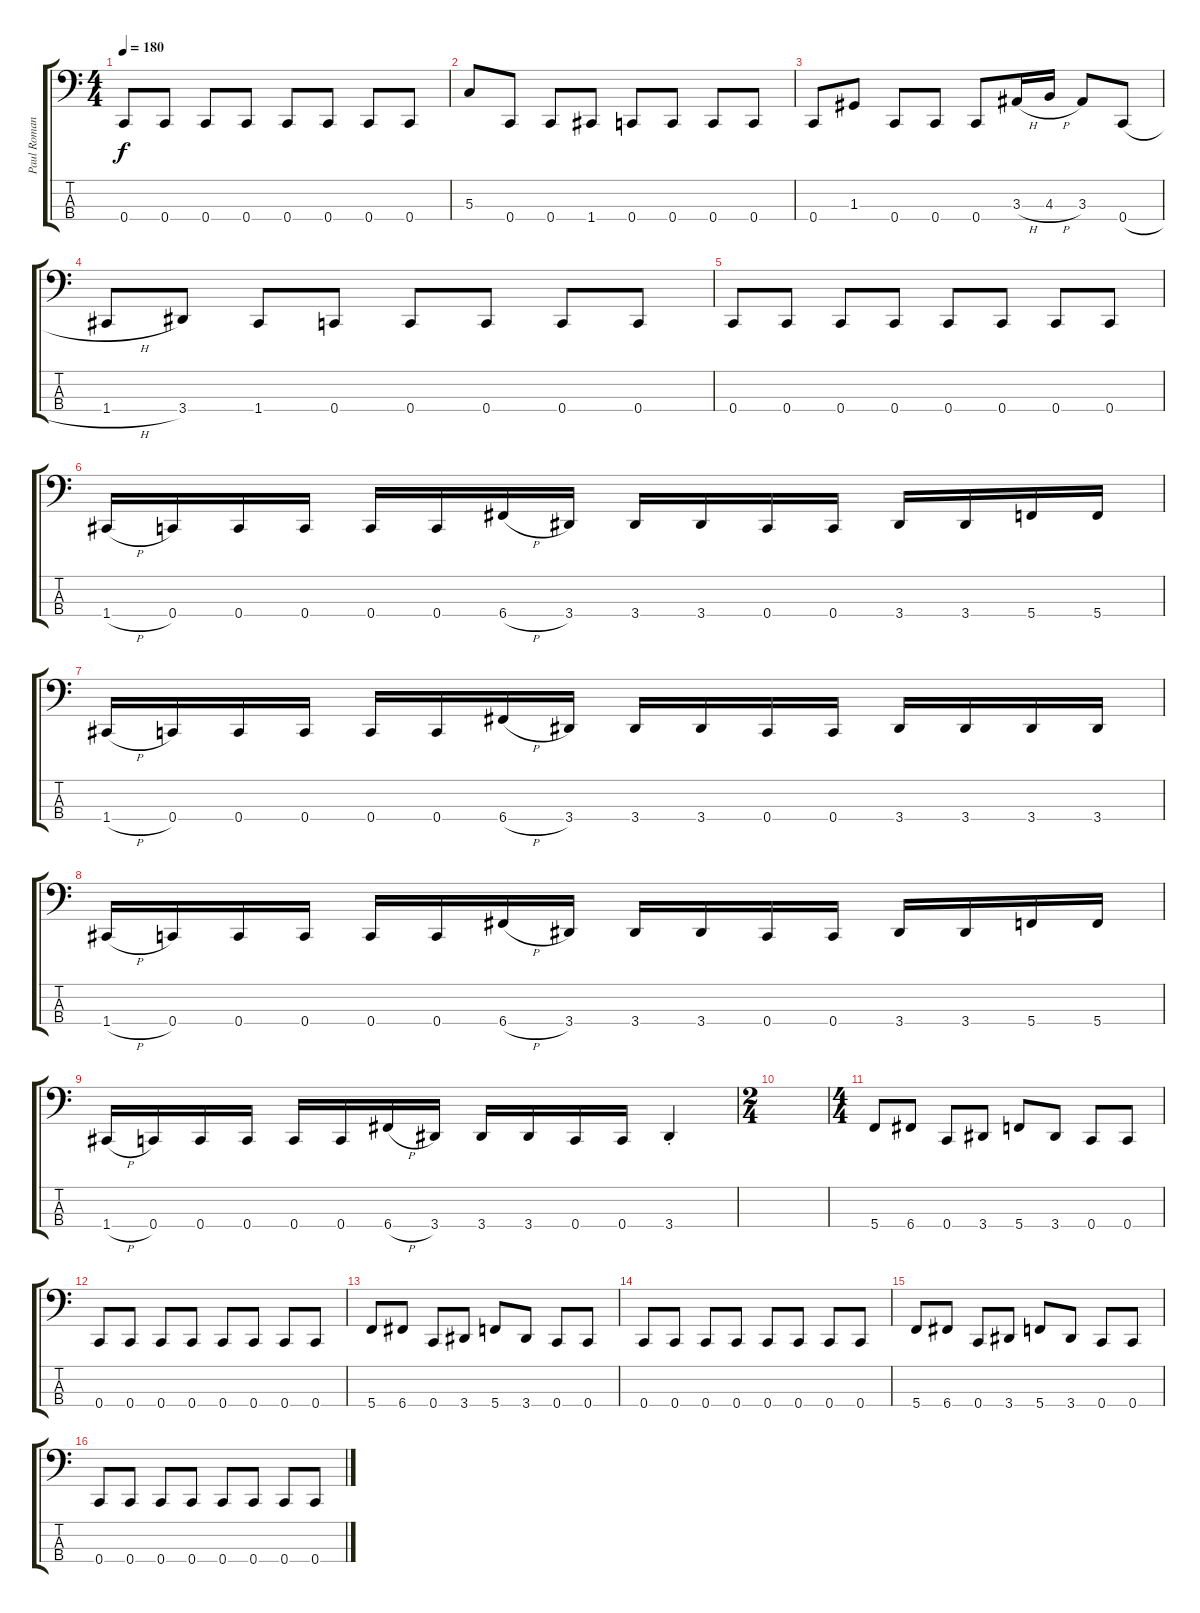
\track ("Paul Romanko" "Paul Roman") {instrument electricbasspick}
\staff {score tabs}
\tuning (F2 C2 G1 C1) {hide}
\ts (4 4)
\tempo 180
\clef f4
\ks c
0.4.8{dy f} 0.4.8 0.4.8 0.4.8 0.4.8 0.4.8 0.4.8 0.4.8 |
5.3.8 0.4.8 0.4.8 1.4.8 0.4.8 0.4.8 0.4.8 0.4.8 |
0.4.8 1.3.8 0.4.8 0.4.8 0.4.8 3.3{h}.16 4.3{h}.16 3.3.8 0.4{h}.8 |
1.4{h}.8 3.4.8 1.4.8 0.4.8 0.4.8 0.4.8 0.4.8 0.4.8 |
0.4.8 0.4.8 0.4.8 0.4.8 0.4.8 0.4.8 0.4.8 0.4.8 |
1.4{h}.16 0.4.16 0.4.16 0.4.16 0.4.16 0.4.16 6.4{h}.16 3.4.16 3.4.16 3.4.16 0.4.16 0.4.16 3.4.16 3.4.16 5.4.16 5.4.16 |
1.4{h}.16 0.4.16 0.4.16 0.4.16 0.4.16 0.4.16 6.4{h}.16 3.4.16 3.4.16 3.4.16 0.4.16 0.4.16 3.4.16 3.4.16 3.4.16 3.4.16 |
1.4{h}.16 0.4.16 0.4.16 0.4.16 0.4.16 0.4.16 6.4{h}.16 3.4.16 3.4.16 3.4.16 0.4.16 0.4.16 3.4.16 3.4.16 5.4.16 5.4.16 |
1.4{h}.16 0.4.16 0.4.16 0.4.16 0.4.16 0.4.16 6.4{h}.16 3.4.16 3.4.16 3.4.16 0.4.16 0.4.16 3.4{st}.4 |
\ts (2 4)
|
\ts (4 4)
5.4.8 6.4.8 0.4.8 3.4.8 5.4.8 3.4.8 0.4.8 0.4.8 |
0.4.8 0.4.8 0.4.8 0.4.8 0.4.8 0.4.8 0.4.8 0.4.8 |
5.4.8 6.4.8 0.4.8 3.4.8 5.4.8 3.4.8 0.4.8 0.4.8 |
0.4.8 0.4.8 0.4.8 0.4.8 0.4.8 0.4.8 0.4.8 0.4.8 |
5.4.8 6.4.8 0.4.8 3.4.8 5.4.8 3.4.8 0.4.8 0.4.8 |
0.4.8 0.4.8 0.4.8 0.4.8 0.4.8 0.4.8 0.4.8 0.4.8
